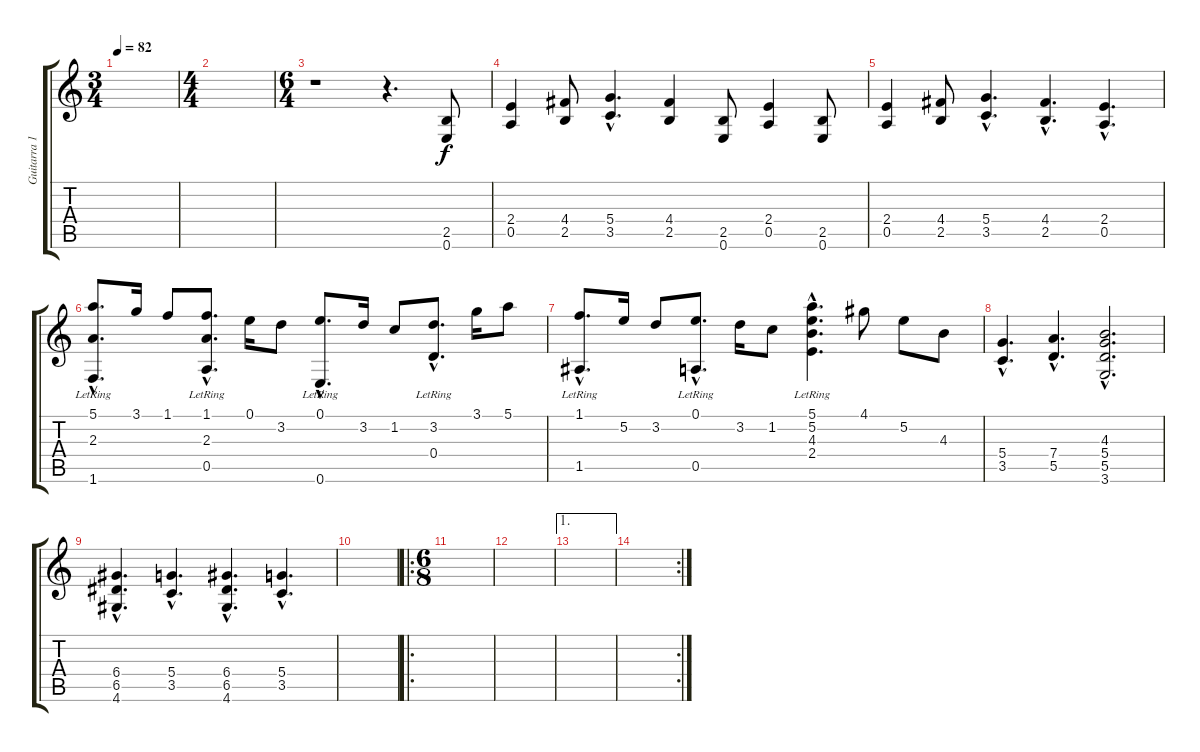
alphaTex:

\track ("Guitarra 1" "Guitarra 1") {instrument distortionguitar}
\staff {score tabs}
\tuning (E4 B3 G3 D3 A2 E2) {hide}
\ts (3 4)
\tempo 82
\clef g2
\ks c
|
\ts (4 4)
|
\ts (6 4)
r.1 r.4{d} (2.5 0.6).8 |
(2.4 0.5).4 (4.4 2.5).8 (5.4{hac} 3.5{hac}).4{d} (4.4 2.5).4 (2.5 0.6).8 (2.4 0.5).4 (2.5 0.6).8 |
(2.4 0.5).4 (4.4 2.5).8 (5.4{hac} 3.5{hac}).4{d} (4.4{hac} 2.5{hac}).4{d} (2.4{hac} 0.5{hac}).4{d} |
(5.1{hac lr} 2.3{hac} 1.6{hac lr}).8{d volume 12 instrument acousticguitarnylon} 3.1.16 1.1.8 (1.1{hac lr} 2.3{hac} 0.5{hac lr}).8{d} 0.1.16 3.2.8 (0.1{hac lr} 0.6{hac lr}).8{d} 3.2.16 1.2.8 (3.2{hac lr} 0.4{hac lr}).8{d} 3.1.16 5.1.8 |
(1.1{hac lr} 1.5{hac lr}).8{d} 5.2.16 3.2.8 (0.1{hac lr} 0.5{hac lr}).8{d} 3.2.16 1.2.8 (5.1{hac lr} 5.2{hac lr} 4.3{hac lr} 2.4{hac lr}).4{d} 4.1.8 5.2.8 4.3.8 |
(5.4{hac} 3.5{hac}).4{d volume 16 balance 8 instrument distortionguitar} (7.4{hac} 5.5{hac}).4{d} (4.3{hac} 5.4{hac} 5.5{hac} 3.6{hac}).2{d} |
(6.4{hac} 6.5{hac} 4.6{hac}).4{d} (5.4{hac} 3.5{hac}).4{d} (6.4{hac} 6.5{hac} 4.6{hac}).4{d} (5.4{hac} 3.5{hac}).4{d} |
|
\ro
\ts (6 8)
|
|
\ae 1
|
\rc 2
